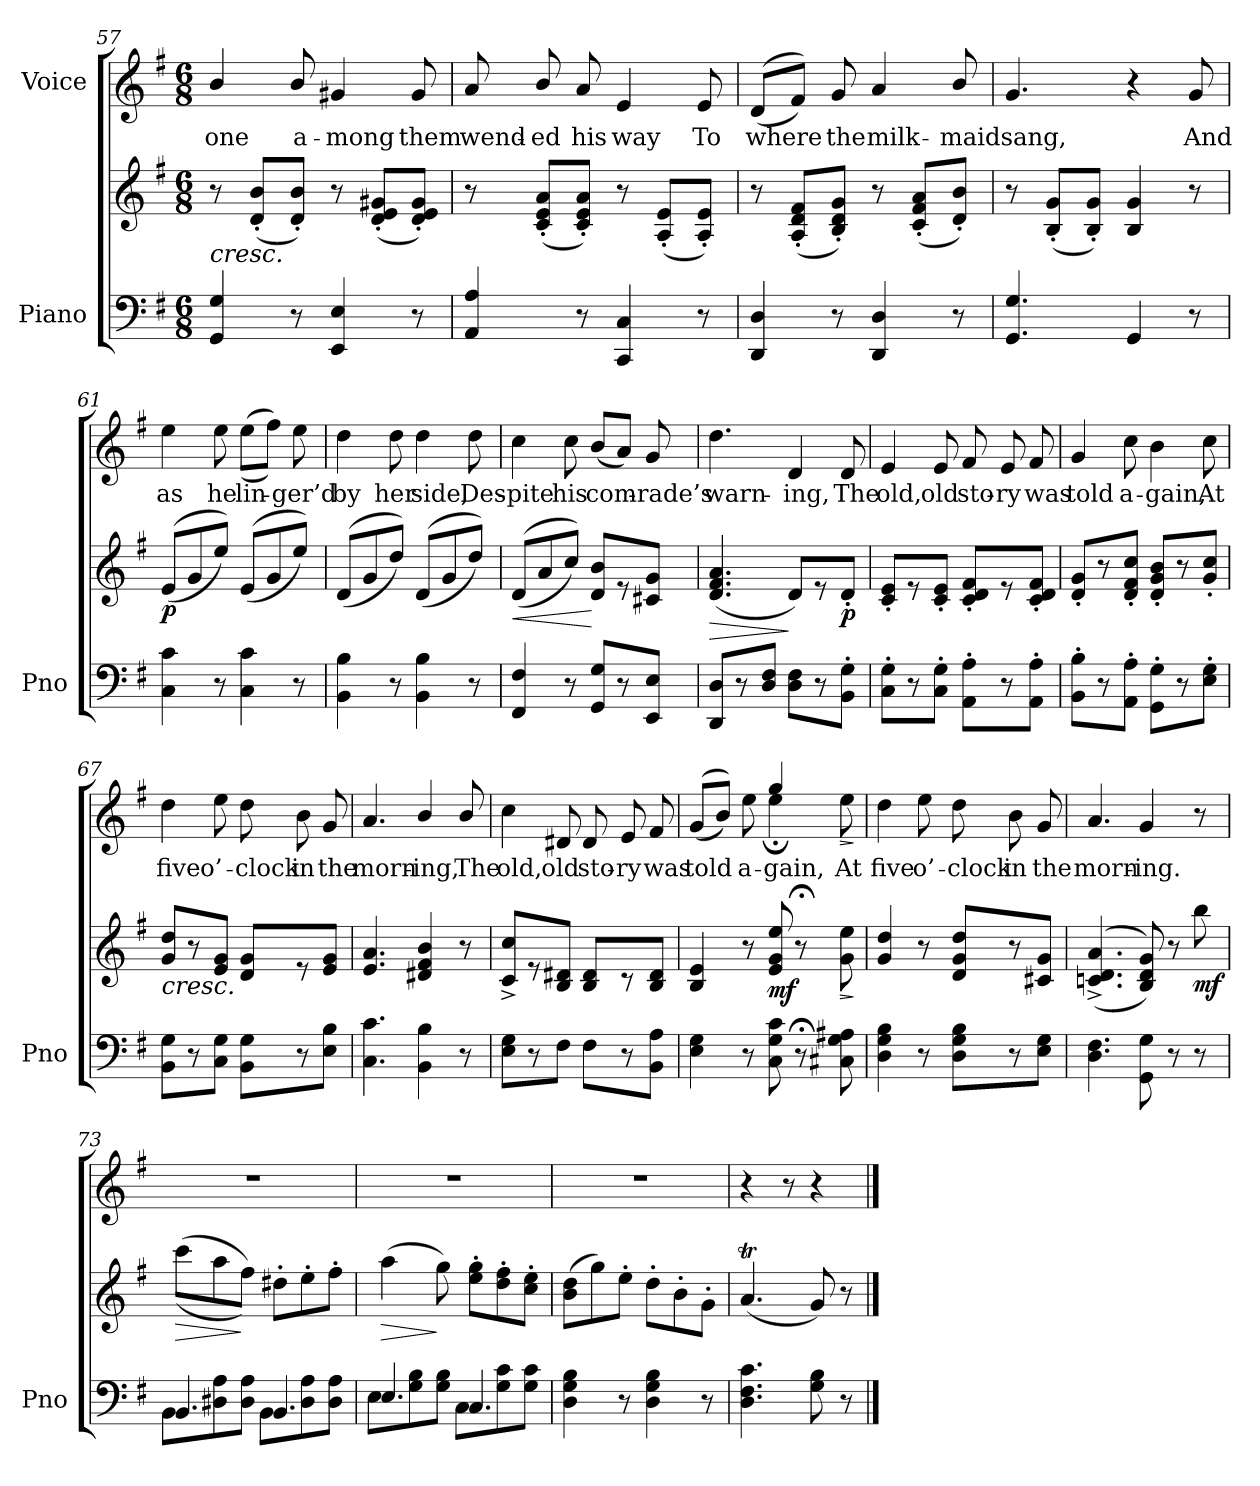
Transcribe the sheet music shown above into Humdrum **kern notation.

**kern	**kern	**dynam	**kern	**text	**dynam
*part2	*part2	*part2	*part1	*part1	*part1
*staff3	*staff2	*staff2/3	*staff1	*staff1	*staff1
*I"Piano	*	*	*I"Voice	*	*
*I'Pno	*	*	*	*	*
*clefF4	*clefG2	*	*clefG2	*	*
*k[f#]	*k[f#]	*	*k[f#]	*	*
*M6/8	*M6/8	*	*M6/8	*	*
=57	=57	=57	=57	=57	=57
!	!LO:TX:b:i:t=cresc.	!	!	!	!
!	!	!	!	!LO:LY:b	!
4GG/ 4G/	8r	.	4b/	one	.
.	(8d/' 8b/'L	.	.	.	.
!	!	!	!	!LO:LY:b	!
8r	8d/' 8b/'J)	.	8b/	a-	.
!	!	!	!	!LO:LY:b	!
4EE/ 4E/	8r	.	4g#X/	-mong	.
.	(8d/' 8e/' 8g#X/'L	.	.	.	.
!	!	!	!	!LO:LY:b	!
8r	8d/' 8e/' 8g#/'J)	.	8g#/	them	.
=58	=58	=58	=58	=58	=58
!	!	!	!	!LO:LY:b	!
4AA/ 4A/	8r	.	8a/	wend-	.
!	!	!	!	!LO:LY:b	!
.	(8c/' 8e/' 8a/'L	.	8b/	-ed	.
!	!	!	!	!LO:LY:b	!
8r	8c/' 8e/' 8a/'J)	.	8a/	his	.
!	!	!	!	!LO:LY:b	!
4CC/ 4C/	8r	.	4e/	way	.
.	(8A/' 8e/'L	.	.	.	.
!	!	!	!	!LO:LY:b	!
8r	8A/' 8e/'J)	.	8e/	To	.
=59	=59	=59	=59	=59	=59
!	!	!	!	!LO:LY:b	!
4DD/ 4D/	8r	.	((8d/L	where	.
.	(8A/' 8d/' 8f#/'L	.	8f#/J))	.	.
!	!	!	!	!LO:LY:b	!
8r	8B/' 8d/' 8g/'J)	.	8g/	the	.
!	!	!	!	!LO:LY:b	!
4DD/ 4D/	8r	.	4a/	milk-	.
.	(8c/' 8f#/' 8a/'L	.	.	.	.
!	!	!	!	!LO:LY:b	!
8r	8d/' 8b/'J)	.	8b/	-maid	.
!!LO:PB:g=z
=60	=60	=60	=60	=60	=60
!	!	!	!	!LO:LY:b	!
4.GG/ 4.G/	8r	.	4.g/	sang,	.
.	(8B/' 8g/'L	.	.	.	.
.	8B/' 8g/'J)	.	.	.	.
4GG/	4B/ 4g/	.	4r	.	.
!	!	!	!	!LO:LY:b	!
8r	8r	.	8g/	And	.
=61	=61	=61	=61	=61	=61
!	!	!LO:DY:b	!	!LO:LY:b	!
4C\ 4c\	((8e/L	p	4ee\	as	.
.	8g/	.	.	.	.
!	!	!	!	!LO:LY:b	!
8r	8ee/J))	.	8ee\	he	.
!	!	!	!	!LO:LY:b	!
4C\ 4c\	((8e/L	.	((8ee\L	lin-	.
.	8g/	.	8ff#\J))	.	.
!	!	!	!	!LO:LY:b	!
8r	8ee/J))	.	8ee\	-ger’d	.
=62	=62	=62	=62	=62	=62
!	!	!	!	!LO:LY:b	!
4BB\ 4B\	((8d/L	.	4dd\	by	.
.	8g/	.	.	.	.
!	!	!	!	!LO:LY:b	!
8r	8dd/J))	.	8dd\	her	.
!	!	!	!	!LO:LY:b	!
4BB\ 4B\	((8d/L	.	4dd\	side,	.
.	8g/	.	.	.	.
!	!	!	!	!LO:LY:b	!
8r	8dd/J))	.	8dd\	Des-	.
=63	=63	=63	=63	=63	=63
!	!	!LO:HP:b	!	!LO:LY:b	!
4FF#/ 4F#/	((8d/L	<	4cc\	-pite	.
.	8a/	.	.	.	.
!	!	!	!	!LO:LY:b	!
8r	8cc/J))	.	8cc\	his	.
!	!	!	!	!LO:LY:b	!
8GG/ 8G/L	8d/ 8b/L	[	(8b/L	com-	.
8r	8r	.	8a/J)	.	.
!	!	!	!	!LO:LY:b	!
8EE/ 8E/J	8c#X/ 8g/J	.	8g/	-rade’s	.
!!LO:LB:g=z
=64	=64	=64	=64	=64	=64
!	!	!LO:HP:b	!	!LO:LY:b	!
8DD/ 8D/L	(>4.d/ 4.f#/ 4.a/	>	4.dd\	warn-	.
8r	.	.	.	.	.
8D/ 8F#/J	.	.	.	.	.
!	!	!	!	!LO:LY:b	!
8D\ 8F#\L	8d/L)	]	4d/	-ing,	.
8r	8r	.	.	.	.
!	!	!LO:DY:b	!	!LO:LY:b	!
8BB\' 8G\'J	8d'/J	p	8d/	The	.
=65	=65	=65	=65	=65	=65
!	!	!	!	!LO:LY:b	!
8C\' 8G\'L	8c/' 8e/'L	.	4e/	old,	.
8r	8r	.	.	.	.
!	!	!	!	!LO:LY:b	!
8C\' 8G\'J	8c/' 8e/'J	.	8e/	old	.
!	!	!	!	!LO:LY:b	!
8AA\' 8A\'L	8c/' 8d/' 8f#/'L	.	8f#/	sto-	.
!	!	!	!	!LO:LY:b	!
8r	8r	.	8e/	-ry	.
!	!	!	!	!LO:LY:b	!
8AA\' 8A\'J	8c/' 8d/' 8f#/'J	.	8f#/	was	.
=66	=66	=66	=66	=66	=66
!	!	!	!	!LO:LY:b	!
8BB\' 8B\'L	8d/' 8g/'L	.	4g/	told	.
8r	8r	.	.	.	.
!	!	!	!	!LO:LY:b	!
8AA\' 8A\'J	8d/' 8f#/' 8cc/'J	.	8cc\	a-	.
!	!	!	!	!LO:LY:b	!
8GG\' 8G\'L	8d/' 8g/' 8b/'L	.	4b\	-gain,	.
8r	8r	.	.	.	.
!	!	!	!	!LO:LY:b	!
8E\' 8G\'J	8g/' 8cc/'J	.	8cc\	At	.
=67	=67	=67	=67	=67	=67
!	!LO:TX:b:i:t=cresc.	!	!	!	!
!	!	!	!	!LO:LY:b	!
8BB\ 8G\L	8g/ 8dd/L	.	4dd\	five	.
8r	8r	.	.	.	.
!	!	!	!	!LO:LY:b	!
8C\ 8G\J	8e/ 8g/J	.	8ee\	o’-	.
!	!	!	!	!LO:LY:b	!
8BB\ 8G\L	8d/ 8g/L	.	8dd\	-clock	.
!	!	!	!	!LO:LY:b	!
8r	8r	.	8b\	in	.
!	!	!	!	!LO:LY:b	!
8E\ 8B\J	8e/ 8g/J	.	8g/	the	.
!!LO:LB:g=z
=68	=68	=68	=68	=68	=68
!	!	!	!	!LO:LY:b	!
4.C\ 4.c\	4.e/ 4.a/	.	4.a/	morn-	.
!	!	!	!	!LO:LY:b	!
4BB\ 4B\	4d#X/ 4f#/ 4b/	.	4b/	-ing,	.
!	!	!	!	!LO:LY:b	!
8r	8r	.	8b/	The	.
=69	=69	=69	=69	=69	=69
!	!	!	!	!LO:LY:b	!
8E\ 8G\L	8c/^ 8cc/^L	.	4cc\	old,	.
8r	8r	.	.	.	.
!	!	!	!	!LO:LY:b	!
8F#\J	8B/ 8d#X/J	.	8d#X/	old	.
!	!	!	!	!LO:LY:b	!
8F#\L	8B/ 8d#/L	.	8d#/	sto-	.
!	!	!	!	!LO:LY:b	!
8r	8r	.	8e/	-ry	.
!	!	!	!	!LO:LY:b	!
8BB\ 8A\J	8B/ 8d#/J	.	8f#/	was	.
=70	=70	=70	=70	=70	=70
!	!	!	!	!LO:LY:b	!
*	*	*	*^	*	*
4E\ 4G\	4B/ 4e/	.	((8g/L	4.ryy	told	.
.	.	.	8b/J))	.	.	.
!	!	!	!	!	!LO:LY:b	!
8r	8r	.	8ee\	.	a-	.
!	!	!LO:DY:b	!	!	!LO:LY:b	!
8C\ 8G\ 8c\	8e/ 8g/ 8ee/	mf	4gg/	4ee;<\	-gain,	.
8r;<	8r;<	.	.	.	.	.
!	!	!LO:HP:b	!	!	!LO:LY:b	!LO:HP:b
8C#X\ 8G\ 8A#X\	8g\ 8ee\	>	8ee\	8ryy	At	>
*	*	*	*v	*v	*	*
.	.	]	.	.	]
=71	=71	=71	=71	=71	=71
!	!	!	!	!LO:LY:b	!
4D\ 4G\ 4B\	4g/ 4dd/	.	4dd\	five	.
!	!	!	!	!LO:LY:b	!
8r	8r	.	8ee\	o’-	.
!	!	!	!	!LO:LY:b	!
8D\ 8G\ 8B\L	8d/ 8g/ 8dd/L	.	8dd\	-clock	.
!	!	!	!	!LO:LY:b	!
8r	8r	.	8b\	in	.
!	!	!	!	!LO:LY:b	!
8E\ 8G\J	8c#X/ 8g/J	.	8g/	the	.
!!LO:LB:g=z
=72	=72	=72	=72	=72	=72
!	!	!	!	!LO:LY:b	!
4.D\ 4.F#\	(<(>4.cn/^ 4.d/^ 4.a/^	.	4.a/	morn-	.
!	!	!	!	!LO:LY:b	!
8GG\ 8G\	8B/ 8d/ 8g/))	.	4g/	-ing.	.
8r	8r	.	.	.	.
!	!	!LO:DY:b	!	!	!
8r	8bb\	mf	8r	.	.
=73	=73	=73	=73	=73	=73
*^	*	*	*	*	*
!	!	!	!LO:HP:b	!	!	!
4.BB/	8BB\L	((8ccc\L	>	2.r	.	.
.	8D#X\ 8A\	8aa\	.	.	.	.
.	8D#\ 8A\J	8ff#\J))	]	.	.	.
4.BB/	8BB\L	8dd#X'\L	.	.	.	.
.	8D#\ 8A\	8ee'\	.	.	.	.
.	8D#\ 8A\J	8ff#'\J	.	.	.	.
=74	=74	=74	=74	=74	=74	=74
!	!	!	!LO:HP:b	!	!	!
4.E/	8E\L	(4aa\	>	2.r	.	.
.	8G\ 8B\	.	.	.	.	.
.	8G\ 8B\J	8gg\)	]	.	.	.
4.C/	8C\L	8ee\' 8gg\'L	.	.	.	.
.	8G\ 8c\	8dd\' 8ff#\'	.	.	.	.
.	8G\ 8c\J	8cc\' 8ee\'J	.	.	.	.
*v	*v	*	*	*	*	*
=75	=75	=75	=75	=75	=75
4D\ 4G\ 4B\	(8b\ 8dd\L	.	2.r	.	.
.	8gg\)	.	.	.	.
8r	8ee'\J	.	.	.	.
4D\ 4G\ 4B\	8dd'\L	.	.	.	.
.	8b'\	.	.	.	.
8r	8g'\J	.	.	.	.
=76	=76	=76	=76	=76	=76
4.D\ 4.F#\ 4.c\	(4.aT/	.	4r	.	.
.	.	.	8r	.	.
8G\ 8B\	8g/)	.	4r	.	.
8r	8r	.	.	.	.
==	==	==	==	==	==
*-	*-	*-	*-	*-	*-
